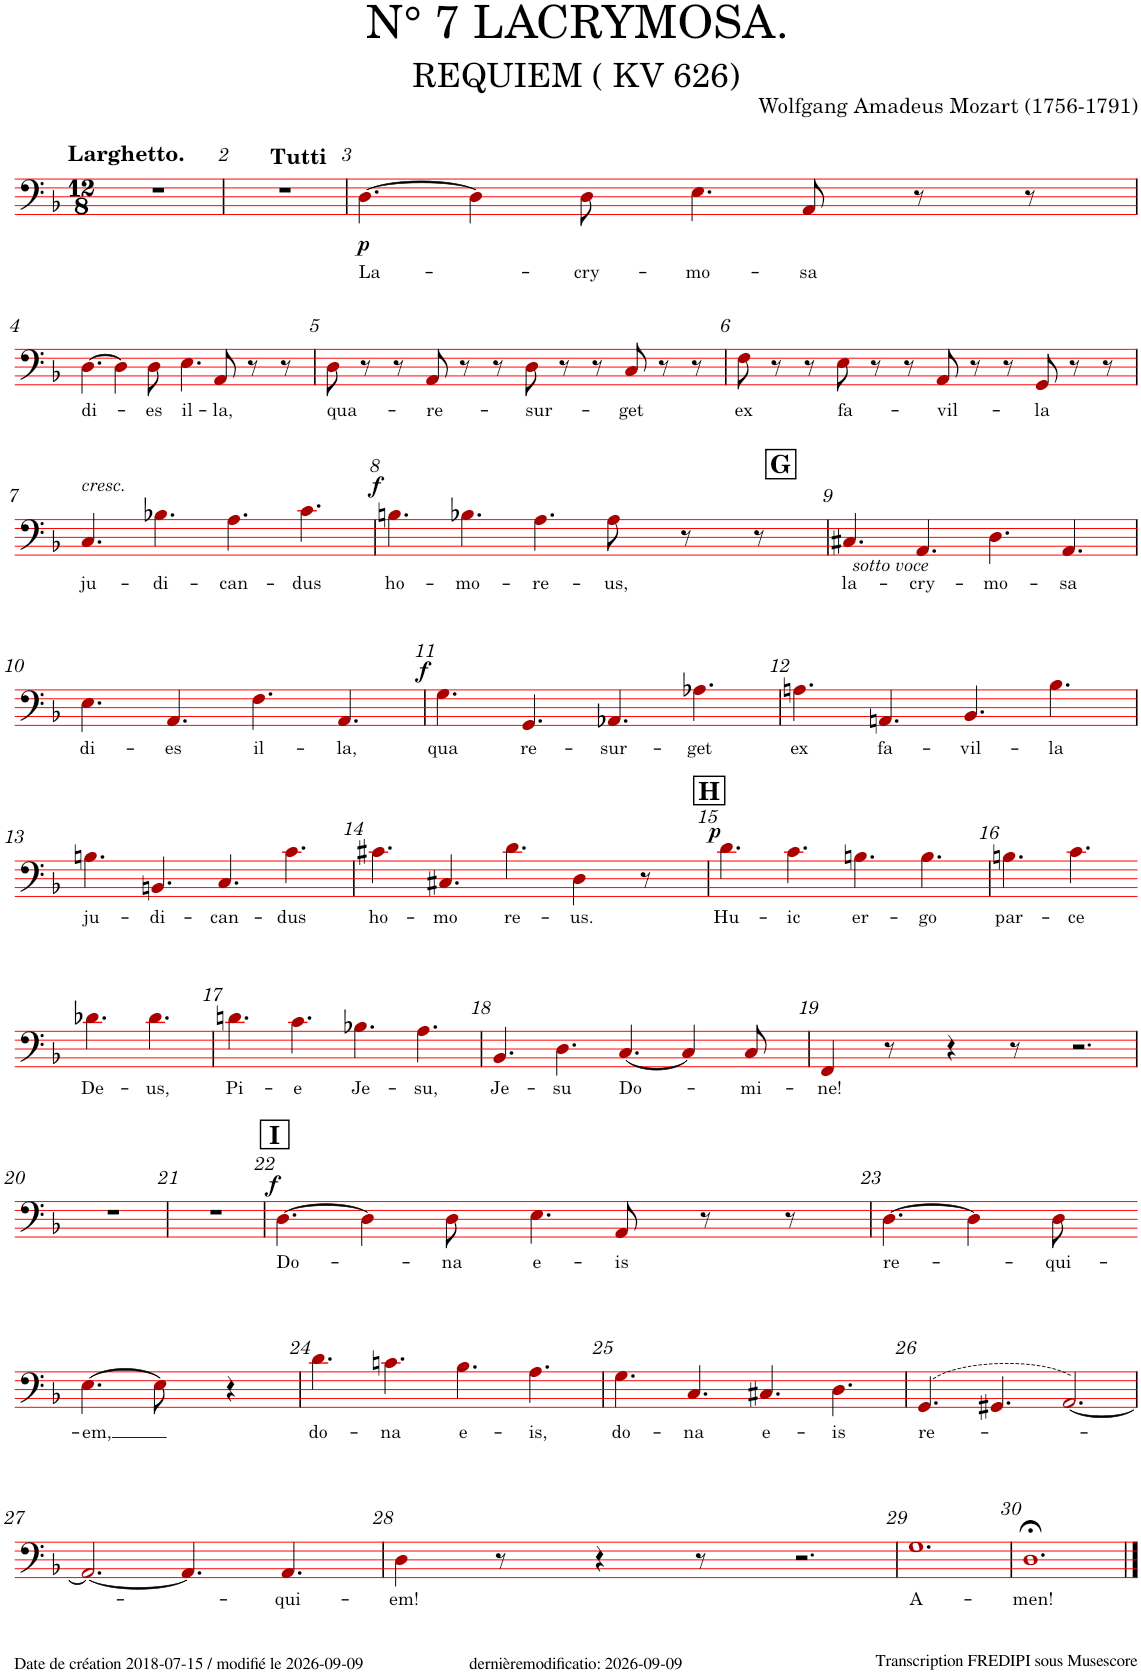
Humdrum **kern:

**kern	**text	**dynam
*part1	*part1	*part1
*staff1	*staff1	*staff1
*I"Bass	*	*
*stria5	*	*
*clefF4	*	*
*ITrd8c14	*	*
*k[b-]	*	*
*M12/8	*	*
=1	=1	=1
1.r	.	.
=2	=2	=2
1.r	.	.
=3	=3	=3
!LO:TX:a:B:t=Tutti	!	!
!	!LO:LY:b	!LO:DY:b
[4.D!i\	La-	p
4D,!i\]	.	.
!	!LO:LY:b	!
8D!i\	-cry-	.
!	!LO:LY:b	!
4.E!i\	-mo-	.
!	!LO:LY:b	!
8AA!i/	-sa	.
8r	.	.
8r	.	.
!!LO:LB:g=z
=4	=4	=4
!	!LO:LY:b	!
[4.D!i\	di-	.
4D,!i\]	.	.
!	!LO:LY:b	!
8D!i\	-es	.
!	!LO:LY:b	!
4.E!i\	il-	.
!	!LO:LY:b	!
8AA!i/	-la,	.
8r	.	.
8r	.	.
=5	=5	=5
!	!LO:LY:b	!
8D!i\	qua-	.
8r	.	.
8r	.	.
!	!LO:LY:b	!
8AA!i/	-re-	.
8r	.	.
8r	.	.
!	!LO:LY:b	!
8D!i\	-sur-	.
8r	.	.
8r	.	.
!	!LO:LY:b	!
8C!i/	-get	.
8r	.	.
8r	.	.
=6	=6	=6
!	!LO:LY:b	!
8F!i\	ex	.
8r	.	.
8r	.	.
!	!LO:LY:b	!
8E!i\	fa-	.
8r	.	.
8r	.	.
!	!LO:LY:b	!
8AA!i/	-vil-	.
8r	.	.
8r	.	.
!	!LO:LY:b	!
8GG!i/	-la	.
8r	.	.
8r	.	.
!!LO:LB:g=z
=7	=7	=7
!LO:TX:a:i:t=cresc.	!	!
!	!LO:LY:b	!
4.C!i/	ju-	.
!	!LO:LY:b	!
4.B-X!i\	-di-	.
!	!LO:LY:b	!
4.A!i\	-can-	.
!	!LO:LY:b	!
4.c!i\	-dus	.
=8	=8	=8
!	!LO:LY:b	!LO:DY:a
4.Bn!i\	ho-	f
!	!LO:LY:b	!
4.B-X!i\	-mo-	.
!	!LO:LY:b	!
4.A!i\	-re-	.
!	!LO:LY:b	!
8A!i\	-us,	.
8r	.	.
8r	.	.
=9	=9	=9
!LO:TX:b:i:t=sotto voce	!	!
!	!LO:LY:b	!
4.C#X!i/	la-	.
!	!LO:LY:b	!
4.AA!i/	-cry-	.
!	!LO:LY:b	!
4.D!i\	-mo-	.
!	!LO:LY:b	!
4.AA!i/	-sa	.
!!LO:LB:g=z
=10	=10	=10
!	!LO:LY:b	!
4.E!i\	di-	.
!	!LO:LY:b	!
4.AA!i/	-es	.
!	!LO:LY:b	!
4.F!i\	il-	.
!	!LO:LY:b	!
4.AA,!i/	-la,	.
=11	=11	=11
!	!LO:LY:b	!LO:DY:a
4.G!i\	qua	f
!	!LO:LY:b	!
4.GG!i/	re-	.
!	!LO:LY:b	!
4.AA-X!i/	-sur-	.
!	!LO:LY:b	!
4.A-X!i\	-get	.
=12	=12	=12
!	!LO:LY:b	!
4.An!i\	ex	.
!	!LO:LY:b	!
4.AAn!i/	fa-	.
!	!LO:LY:b	!
4.BB-!i/	-vil-	.
!	!LO:LY:b	!
4.B-!i\	-la	.
!!LO:LB:g=z
=13	=13	=13
!	!LO:LY:b	!
4.Bn!i\	ju-	.
!	!LO:LY:b	!
4.BBn!i/	-di-	.
!	!LO:LY:b	!
4.C!i/	-can-	.
!	!LO:LY:b	!
4.c!i\	-dus	.
=14	=14	=14
!	!LO:LY:b	!
4.c#X!i\	ho-	.
!	!LO:LY:b	!
4.C#X!i/	-mo	.
!	!LO:LY:b	!
4.d!i\	re-	.
!	!LO:LY:b	!
4D!i\	-us.	.
8r	.	.
=15	=15	=15
!	!LO:LY:b	!LO:DY:a
4.d!i\	Hu-	p
!	!LO:LY:b	!
4.c!i\	-ic	.
!	!LO:LY:b	!
4.Bn!i\	er-	.
!	!LO:LY:b	!
4.B!i\	-go	.
=16	=16	=16
!	!LO:LY:b	!
4.Bn!i\	par-	.
!	!LO:LY:b	!
4.c!i\	-ce	.
!!LO:LB:g=z
=16X1-	=16X1-	=16X1-
!	!LO:LY:b	!
4.d-X,!i\	De-	.
!	!LO:LY:b	!
4.d-,!i\	-us,	.
=17	=17	=17
!	!LO:LY:b	!
4.dn!i\	Pi-	.
!	!LO:LY:b	!
4.c!i\	-e	.
!	!LO:LY:b	!
4.B-X!i\	Je-	.
!	!LO:LY:b	!
4.A,!i\	-su,	.
=18	=18	=18
!	!LO:LY:b	!
4.BB-!i/	Je-	.
!	!LO:LY:b	!
4.D!i\	-su	.
!	!LO:LY:b	!
[4.C!i/	Do-	.
4C,!i/]	.	.
!	!LO:LY:b	!
8C!i/	-mi-	.
=19	=19	=19
!	!LO:LY:b	!
4FF!i/	-ne!	.
8r	.	.
4r	.	.
8r	.	.
2.r	.	.
!!LO:LB:g=z
=20	=20	=20
1.r	.	.
=21	=21	=21
1.r	.	.
=22	=22	=22
!	!LO:LY:b	!LO:DY:a
[4.D!i\	Do-	f
4D,!i\]	.	.
!	!LO:LY:b	!
8D!i\	-na	.
!	!LO:LY:b	!
4.E!i\	e-	.
!	!LO:LY:b	!
8AA!i/	-is	.
8r	.	.
8r	.	.
=23	=23	=23
!	!LO:LY:b	!
[4.D!i\	re-	.
4D,!i\]	.	.
!	!LO:LY:b	!
8D!i\	-qui-	.
!!LO:LB:g=z
=23X2-	=23X2-	=23X2-
!	!LO:LY:b	!
[4.E!i\	-em,	.
8E!i\]	.	.
4r	.	.
=24	=24	=24
!	!LO:LY:b	!
4.d!i\	do-	.
!	!LO:LY:b	!
4.cn!i\	-na	.
!	!LO:LY:b	!
4.B-!i\	e-	.
!	!LO:LY:b	!
4.A,!i\	-is,	.
=25	=25	=25
!	!LO:LY:b	!
4.G!i\	do-	.
!	!LO:LY:b	!
4.C!i/	-na	.
!	!LO:LY:b	!
4.C#X!i/	e-	.
!	!LO:LY:b	!
4.D!i\	-is	.
=26	=26	=26
!	!LO:LY:b	!
(>4.GG!i/	re-	.
4.GG#X!i/	.	.
[2.AA!i/)	.	.
!!LO:LB:g=z
=27	=27	=27
2.AA!i/_	.	.
4.AA,!i/]	.	.
!	!LO:LY:b	!
4.AA!i/	-qui-	.
=28	=28	=28
!	!LO:LY:b	!
4D!i\	-em!	.
8r	.	.
4r	.	.
8r	.	.
2.r	.	.
=29	=29	=29
!	!LO:LY:b	!
1.G!i	A-	.
=30	=30	=30
!	!LO:LY:b	!
1.D;<!i	-men!	.
==	==	==
*-	*-	*-
